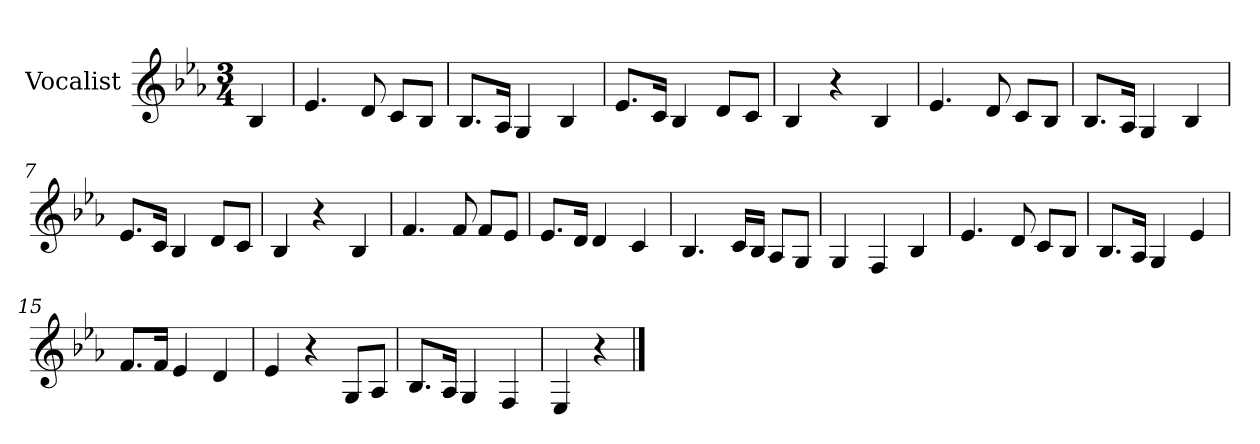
**kern
*part1
*staff1
*I"Vocalist
*k[b-e-a-]
*E-:
*M3/4
=
4B-
=1
4.e-
8d
8cL
8B-J
=2
8.B-L
16A-Jk
4G
4B-
=3
8.e-L
16cJk
4B-
8dL
8cJ
=4
4B-
4r
4B-
=5
4.e-
8d
8cL
8B-J
=6
8.B-L
16A-Jk
4G
4B-
=7
8.e-L
16cJk
4B-
8dL
8cJ
=8
4B-
4r
4B-
=9
4.f
8f
8fL
8e-J
=10
8.e-L
16dJk
4d
4c
=11
4.B-
16cLL
16B-JJ
8A-L
8GJ
=12
4G
4F
4B-
=13
4.e-
8d
8cL
8B-J
=14
8.B-L
16A-Jk
4G
4e-
=15
8.fL
16fJk
4e-
4d
=16
4e-
4r
8GL
8A-J
=17
8.B-L
16A-Jk
4G
4F
=18
4E-
4r
==
*-
